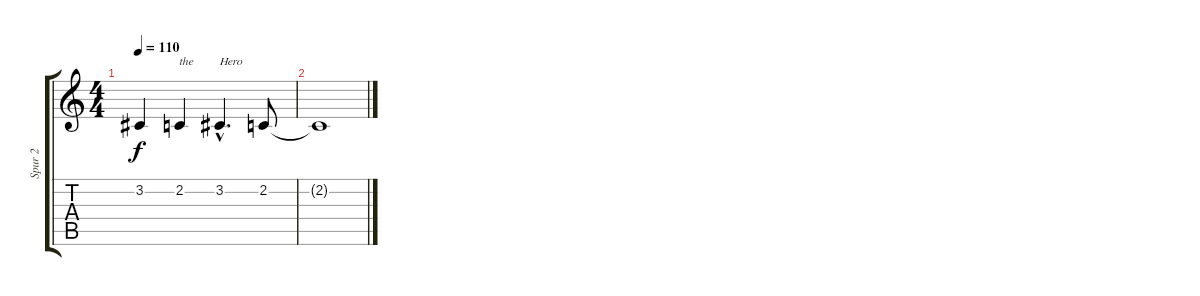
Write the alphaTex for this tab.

\track ("Spur 2" "Spur 2") {instrument lead6voice}
\staff {score tabs}
\tuning (Eb4 Bb3 Gb3 Db3 Ab2 Eb2) {hide}
\ts (4 4)
\tempo 110
\clef g2
\ks c
3.2{t}.4{dy f} 2.2.4{txt "the"} 3.2{hac}.4{d txt "Hero"} 2.2.8 |
2.2{t}.1
